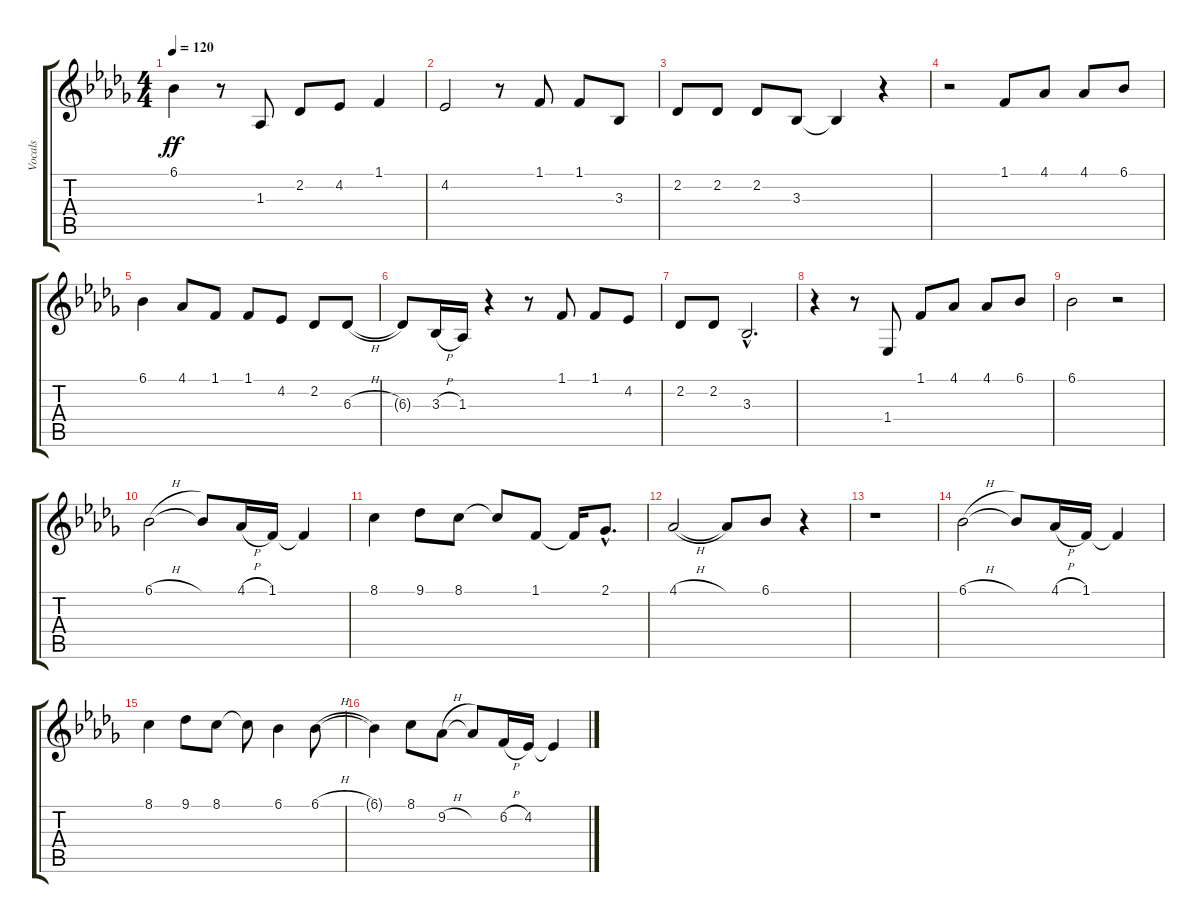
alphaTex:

\track ("Vocals" "Vocals") {instrument clarinet}
\staff {score tabs}
\tuning (E4 B3 G3 D3 A2 E2) {hide}
\ts (4 4)
\tempo 120
\clef g2
\ks db
6.1{t}.4{dy ff} r.8 1.3.8 2.2.8 4.2.8 1.1.4 |
4.2.2 r.8 1.1.8 1.1.8 3.3.8 |
2.2.8 2.2.8 2.2.8 3.3.8 3.3{t}.4 r.4 |
r.2 1.1.8 4.1.8 4.1.8 6.1.8 |
6.1.4 4.1.8 1.1.8 1.1.8 4.2.8 2.2.8 6.3{h}.8 |
6.3{t}.8 3.3{h}.16 1.3.16 r.4 r.8 1.1.8 1.1.8 4.2.8 |
2.2.8 2.2.8 3.3{hac}.2{d} |
r.4 r.8 1.4.8 1.1.8 4.1.8 4.1.8 6.1.8 |
6.1.2 r.2 |
6.1{h}.2 6.1{t}.8 4.1{h}.16 1.1.16 1.1{t}.4 |
8.1.4 9.1.8 8.1.8 8.1{t}.8 1.1.8 1.1{t}.16 2.1{hac}.8{d} |
4.1{h}.2 4.1{t}.8 6.1.8 r.4 |
r.1 |
6.1{h}.2 6.1{t}.8 4.1{h}.16 1.1.16 1.1{t}.4 |
8.1.4 9.1.8 8.1.8 8.1{t}.8 6.1.4 6.1{h}.8 |
6.1{t}.4 8.1.8 9.2{h}.8 9.2{t}.8 6.2{h}.16 4.2.16 4.2{t}.4
